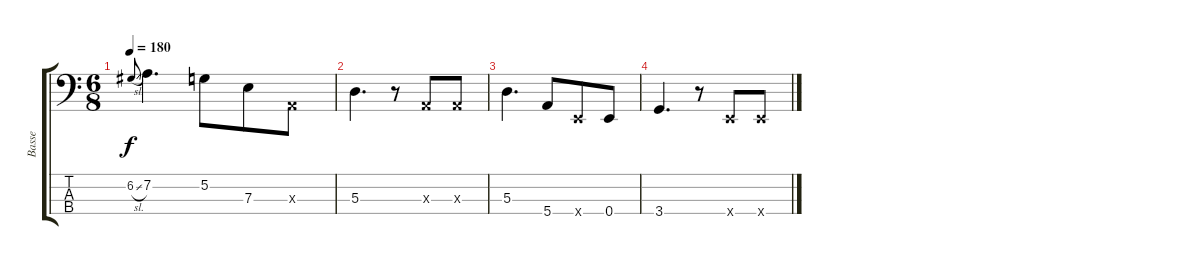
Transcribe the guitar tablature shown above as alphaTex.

\track ("Basse" "Basse") {instrument electricbassfinger}
\staff {score tabs}
\tuning (G2 D2 A1 E1) {hide}
\ts (6 8)
\tempo 180
\clef f4
\ks c
6.2{sl}.8{gr onbeat dy f} 7.2.4{d} 5.2.8 7.3.8 0.3{x}.8 |
5.3.4{d} r.8 0.3{x}.8 0.3{x}.8 |
5.3.4{d} 5.4.8 0.4{x}.8 0.4.8 |
3.4.4{d} r.8 0.4{x}.8 0.4{x}.8
